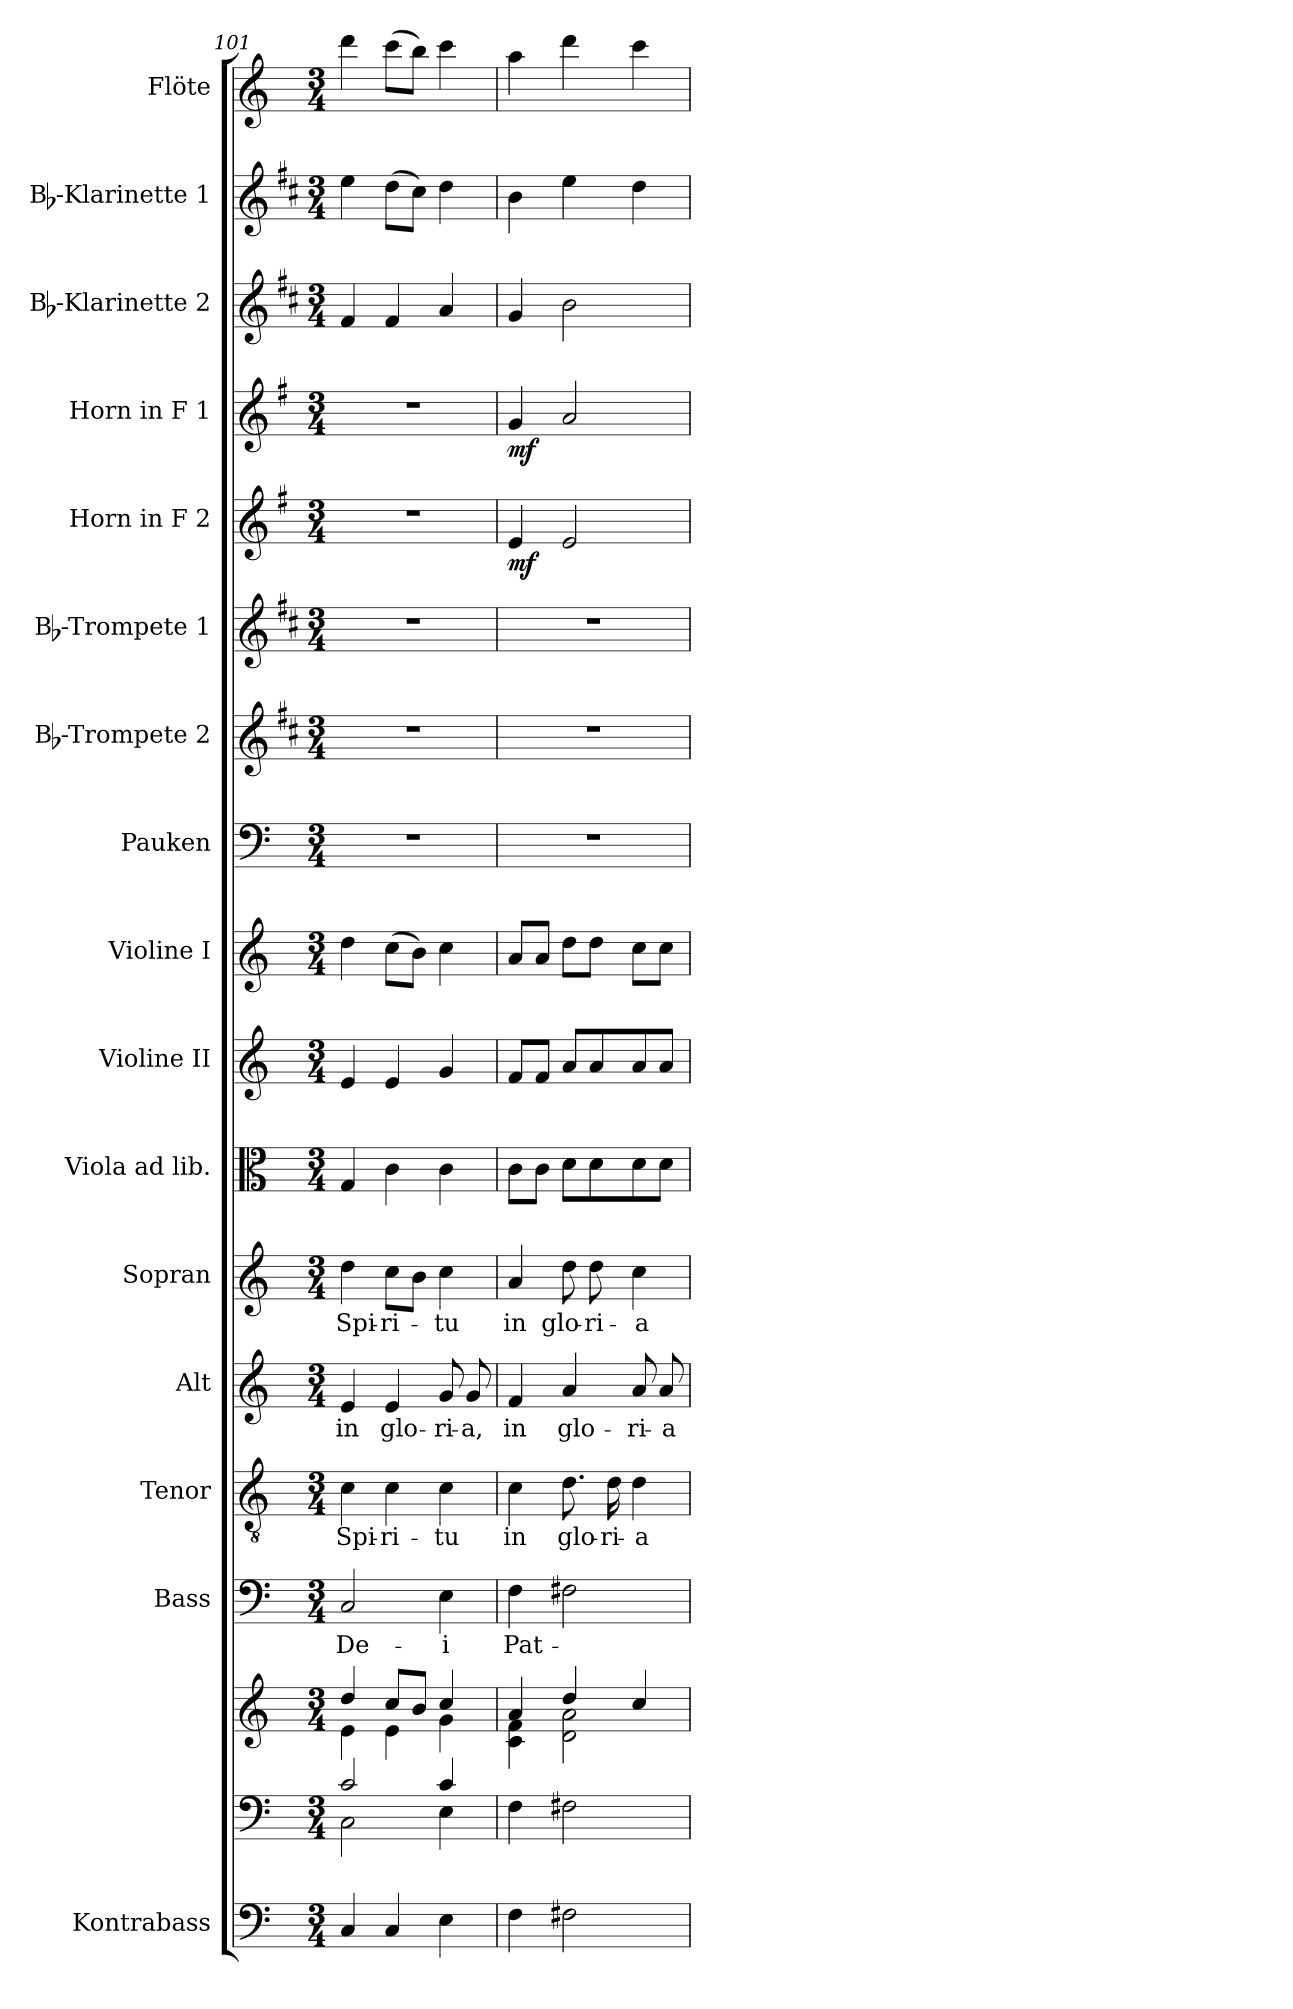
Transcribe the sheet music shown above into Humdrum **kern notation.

**kern	**kern	**kern	**kern	**text	**kern	**text	**kern	**text	**kern	**text	**kern	**kern	**kern	**kern	**kern	**kern	**kern	**dynam	**kern	**dynam	**kern	**kern	**kern
*part17	*part16	*part16	*part15	*part15	*part14	*part14	*part13	*part13	*part12	*part12	*part11	*part10	*part9	*part8	*part7	*part6	*part5	*part5	*part4	*part4	*part3	*part2	*part1
*staff18	*staff17	*staff16	*staff15	*staff15	*staff14	*staff14	*staff13	*staff13	*staff12	*staff12	*staff11	*staff10	*staff9	*staff8	*staff7	*staff6	*staff5	*staff5	*staff4	*staff4	*staff3	*staff2	*staff1
*I"Kontrabass	*	*	*I"Bass	*	*I"Tenor	*	*I"Alt	*	*I"Sopran	*	*I"Viola ad lib.	*I"Violine II	*I"Violine I	*I"Pauken	*I"Bb-Trompete 2	*I"Bb-Trompete 1	*I"Horn in F 2	*	*I"Horn in F 1	*	*I"Bb-Klarinette 2	*I"Bb-Klarinette 1	*I"Flöte
*I'Kb.	*	*	*I'B.	*	*I'T.	*	*I'A.	*	*I'S.	*	*I'Vla.	*I'Vl. II	*I'Vl. I	*I'Pk.	*I'Bb Trp. 2	*I'Bb Trp. 1	*	*	*	*	*I'Bb Kl. 2	*I'Bb Kl. 1	*I'Fl.
*clefF4	*clefF4	*clefG2	*clefF4	*	*clefGv2	*	*clefG2	*	*clefG2	*	*clefC3	*clefG2	*clefG2	*clefF4	*clefG2	*clefG2	*clefG2	*	*clefG2	*	*clefG2	*clefG2	*clefG2
*ITrd7c12	*	*	*	*	*	*	*	*	*	*	*	*	*	*	*ITrd1c2	*ITrd1c2	*ITrd4c7	*	*ITrd4c7	*	*ITrd1c2	*ITrd1c2	*
*k[]	*k[]	*k[]	*k[]	*	*k[]	*	*k[]	*	*k[]	*	*k[]	*k[]	*k[]	*k[]	*k[]	*k[]	*k[]	*	*k[]	*	*k[]	*k[]	*k[]
*C:	*C:	*C:	*C:	*	*C:	*	*C:	*	*C:	*	*C:	*C:	*C:	*C:	*C:	*C:	*C:	*	*C:	*	*C:	*C:	*C:
*M3/4	*M3/4	*M3/4	*M3/4	*	*M3/4	*	*M3/4	*	*M3/4	*	*M3/4	*M3/4	*M3/4	*M3/4	*M3/4	*M3/4	*M3/4	*	*M3/4	*	*M3/4	*M3/4	*M3/4
=101	=101	=101	=101	=101	=101	=101	=101	=101	=101	=101	=101	=101	=101	=101	=101	=101	=101	=101	=101	=101	=101	=101	=101
*	*^	*^	*	*	*	*	*	*	*	*	*	*	*	*	*	*	*	*	*	*	*	*	*
!	!	!	!	!	!	!LO:LY:b	!	!LO:LY:b	!	!LO:LY:b	!	!LO:LY:b	!	!	!	!	!	!	!	!	!	!	!	!	!
4CC/	2c/	2C\	4dd/	4e\	2C/	De-	4c\	Spi-	4e/	in	4dd\	Spi-	4G/	4e/	4dd\	2.r	2.r	2.r	2.r	.	2.r	.	4e/	4dd\	4ddd\
!	!	!	!	!	!	!	!	!LO:LY:b	!	!LO:LY:b	!	!LO:LY:b	!	!	!	!	!	!	!	!	!	!	!	!	!
4CC/	.	.	8cc/L	4e\	.	.	4c\	-ri-	4e/	glo-	8cc\L	-ri-	4c\	4e/	(>8cc\L	.	.	.	.	.	.	.	4e/	(>8cc\L	(>8ccc\L
.	.	.	8b/J	.	.	.	.	.	.	.	8b\J	.	.	.	8b\J)	.	.	.	.	.	.	.	.	8b\J)	8bb\J)
!	!	!	!	!	!	!LO:LY:b	!	!LO:LY:b	!	!LO:LY:b	!	!LO:LY:b	!	!	!	!	!	!	!	!	!	!	!	!	!
4EE\	4c/	4E\	4cc/	4g\	4E\	-i	4c\	-tu	8g/	-ri-	4cc\	-tu	4c\	4g/	4cc\	.	.	.	.	.	.	.	4g/	4cc\	4ccc\
!	!	!	!	!	!	!	!	!	!	!LO:LY:b	!	!	!	!	!	!	!	!	!	!	!	!	!	!	!
.	.	.	.	.	.	.	.	.	8g/	-a,	.	.	.	.	.	.	.	.	.	.	.	.	.	.	.
*	*v	*v	*	*	*	*	*	*	*	*	*	*	*	*	*	*	*	*	*	*	*	*	*	*	*
=102	=102	=102	=102	=102	=102	=102	=102	=102	=102	=102	=102	=102	=102	=102	=102	=102	=102	=102	=102	=102	=102	=102	=102	=102
!	!	!	!	!	!LO:LY:b	!	!LO:LY:b	!	!LO:LY:b	!	!LO:LY:b	!	!	!	!	!	!	!	!LO:DY:b	!	!LO:DY:b	!	!	!
4FF\	4F\	4a/	4c\ 4f\	4F\	Pat-	4c\	in	4f/	in	4a/	in	8c\L	8f/L	8a/L	2.r	2.r	2.r	4A/	mf	4c/	mf	4f/	4a\	4aa\
.	.	.	.	.	.	.	.	.	.	.	.	8c\J	8f/J	8a/J	.	.	.	.	.	.	.	.	.	.
!	!	!	!	!	!	!	!LO:LY:b	!	!LO:LY:b	!	!LO:LY:b	!	!	!	!	!	!	!	!	!	!	!	!	!
2FF#X\	2F#X\	4dd/	2d\ 2a\	2F#X\	.	8.d\	glo-	4a/	glo-	8dd\	glo-	8d\L	8a/L	8dd\L	.	.	.	2A/	.	2d/	.	2a\	4dd\	4ddd\
!	!	!	!	!	!	!	!	!	!	!	!LO:LY:b	!	!	!	!	!	!	!	!	!	!	!	!	!
.	.	.	.	.	.	.	.	.	.	8dd\	-ri-	8d\	8a/	8dd\J	.	.	.	.	.	.	.	.	.	.
!	!	!	!	!	!	!	!LO:LY:b	!	!	!	!	!	!	!	!	!	!	!	!	!	!	!	!	!
.	.	.	.	.	.	16d\	-ri-	.	.	.	.	.	.	.	.	.	.	.	.	.	.	.	.	.
!	!	!	!	!	!	!	!LO:LY:b	!	!LO:LY:b	!	!LO:LY:b	!	!	!	!	!	!	!	!	!	!	!	!	!
.	.	4cc/	.	.	.	4d\	-a	8a/	-ri-	4cc\	-a	8d\	8a/	8cc\L	.	.	.	.	.	.	.	.	4cc\	4ccc\
!	!	!	!	!	!	!	!	!	!LO:LY:b	!	!	!	!	!	!	!	!	!	!	!	!	!	!	!
.	.	.	.	.	.	.	.	8a/	-a	.	.	8d\J	8a/J	8cc\J	.	.	.	.	.	.	.	.	.	.
*	*	*v	*v	*	*	*	*	*	*	*	*	*	*	*	*	*	*	*	*	*	*	*	*	*
=	=	=	=	=	=	=	=	=	=	=	=	=	=	=	=	=	=	=	=	=	=	=	=
*-	*-	*-	*-	*-	*-	*-	*-	*-	*-	*-	*-	*-	*-	*-	*-	*-	*-	*-	*-	*-	*-	*-	*-
